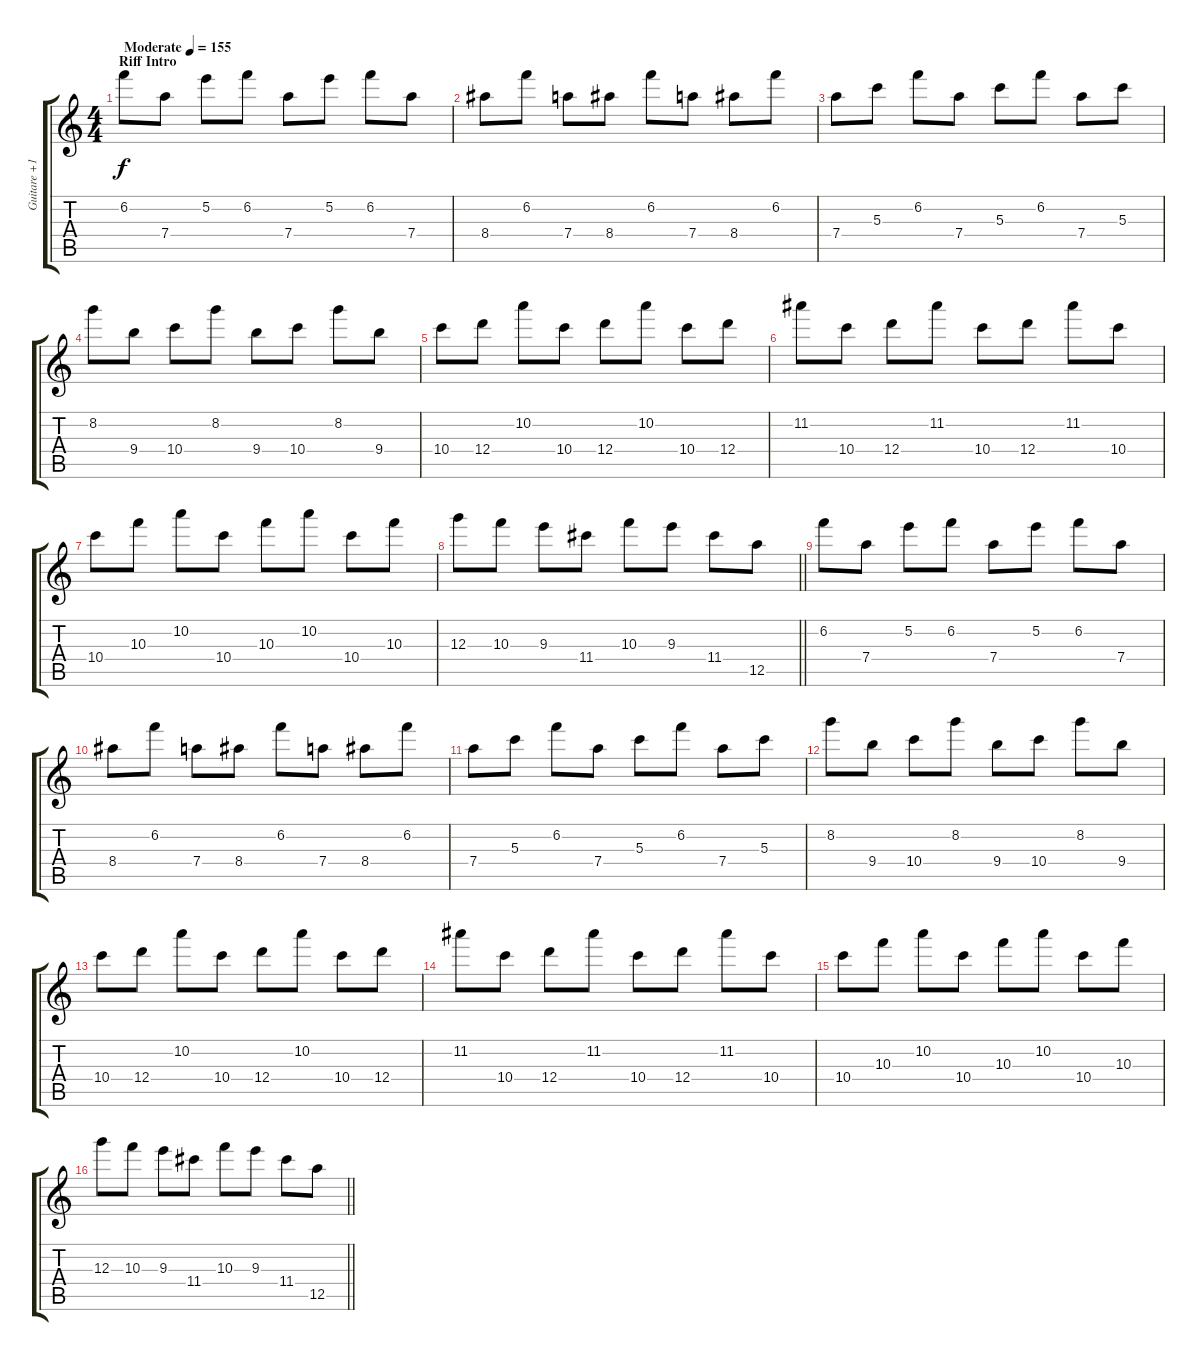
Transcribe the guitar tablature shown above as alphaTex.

\track ("Guitare +1oct" "Guitare +1") {instrument distortionguitar}
\staff {score tabs}
\tuning (E5 B4 G4 D4 A3 D3) {hide}
\ts (4 4)
\section ("" "Riff Intro")
\tempo (155 "Moderate")
\clef g2
\ks c
6.2.8{dy f instrument distortionguitar} 7.4.8 5.2.8 6.2.8 7.4.8 5.2.8 6.2.8 7.4.8 |
8.4.8 6.2.8 7.4.8 8.4.8 6.2.8 7.4.8 8.4.8 6.2.8 |
7.4.8 5.3.8 6.2.8 7.4.8 5.3.8 6.2.8 7.4.8 5.3.8 |
8.2.8 9.4.8 10.4.8 8.2.8 9.4.8 10.4.8 8.2.8 9.4.8 |
10.4.8 12.4.8 10.2.8 10.4.8 12.4.8 10.2.8 10.4.8 12.4.8 |
11.2.8 10.4.8 12.4.8 11.2.8 10.4.8 12.4.8 11.2.8 10.4.8 |
10.4.8 10.3.8 10.2.8 10.4.8 10.3.8 10.2.8 10.4.8 10.3.8 |
\barLineRight lightlight
12.3.8 10.3.8 9.3.8 11.4.8 10.3.8 9.3.8 11.4.8 12.5.8 |
6.2.8 7.4.8 5.2.8 6.2.8 7.4.8 5.2.8 6.2.8 7.4.8 |
8.4.8 6.2.8 7.4.8 8.4.8 6.2.8 7.4.8 8.4.8 6.2.8 |
7.4.8 5.3.8 6.2.8 7.4.8 5.3.8 6.2.8 7.4.8 5.3.8 |
8.2.8 9.4.8 10.4.8 8.2.8 9.4.8 10.4.8 8.2.8 9.4.8 |
10.4.8 12.4.8 10.2.8 10.4.8 12.4.8 10.2.8 10.4.8 12.4.8 |
11.2.8 10.4.8 12.4.8 11.2.8 10.4.8 12.4.8 11.2.8 10.4.8 |
10.4.8 10.3.8 10.2.8 10.4.8 10.3.8 10.2.8 10.4.8 10.3.8 |
\barLineRight lightlight
12.3.8 10.3.8 9.3.8 11.4.8 10.3.8 9.3.8 11.4.8 12.5.8
